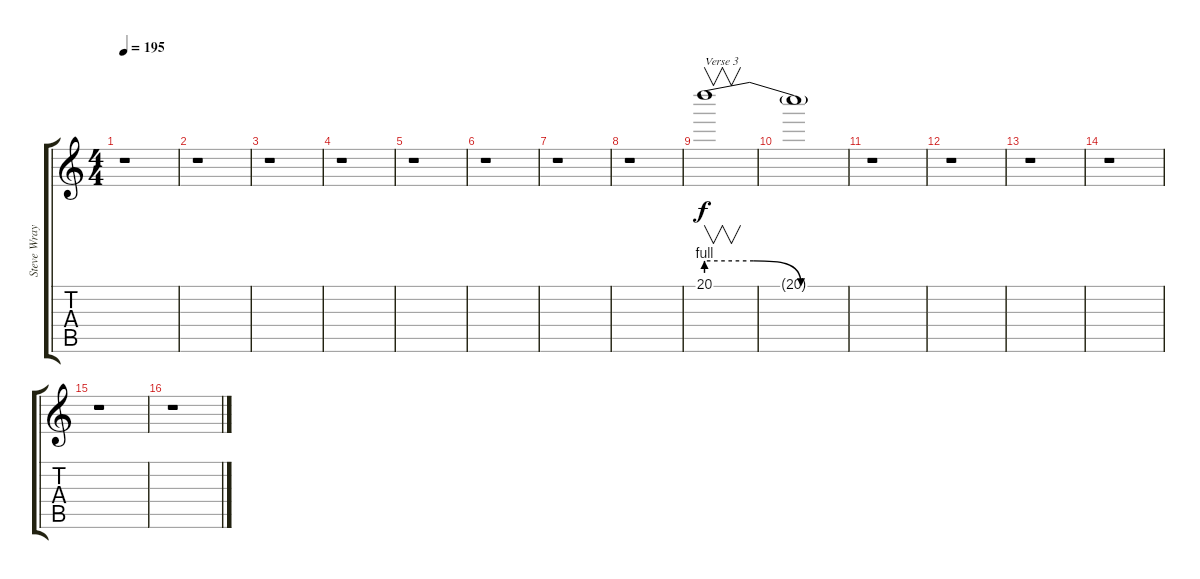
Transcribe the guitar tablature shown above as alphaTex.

\track ("Steve Wray ( fills )" "Steve Wray") {instrument distortionguitar}
\staff {score tabs}
\tuning (E4 B3 G3 D3 A2 D2) {hide}
\ts (4 4)
\tempo 195
\clef g2
\ks c
r.1{dy mp} |
r.1 |
r.1 |
r.1 |
r.1 |
r.1 |
r.1 |
r.1 |
20.1{be (custom 0 4 20 4 40 0 60 0)}.1{v txt "Verse 3" dy f} |
20.1{t}.1 |
r.1 |
r.1 |
r.1 |
r.1 |
r.1 |
r.1
